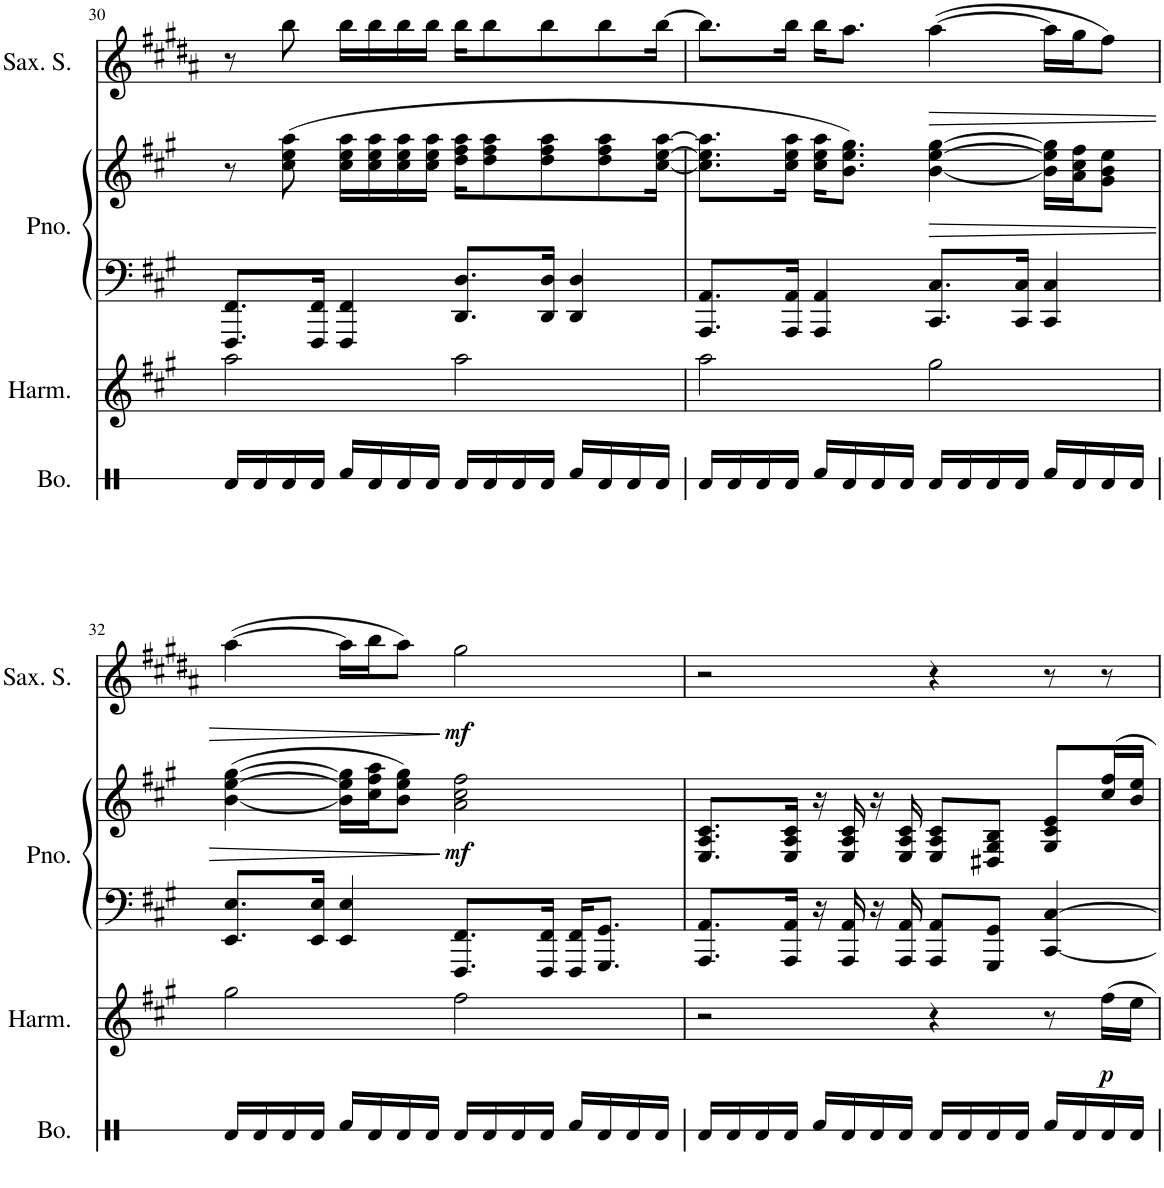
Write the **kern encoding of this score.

**kern	**kern	**dynam	**kern	**kern	**dynam	**kern	**dynam
*part4	*part3	*part3	*part2	*part2	*part2	*part1	*part1
*staff5	*staff4	*staff4	*staff3	*staff2	*staff2/3	*staff1	*staff1
*I"Bongos	*I"Harmonica	*	*I"Piano	*	*	*I"Saxophone Soprano	*
*I'Bo.	*I'Harm.	*	*I'Pno.	*	*	*I'Sax. S.	*
!!LO:PB:g=z
*clefX	*clefG2	*	*clefF4	*clefG2	*	*clefG2	*
*	*	*	*	*	*	*Trd1c2	*
*k[]	*k[f#c#g#]	*	*k[f#c#g#]	*k[f#c#g#]	*	*k[f#c#g#d#a#]	*
*M4/4	*M4/4	*	*M4/4	*M4/4	*	*M4/4	*
=30	=30	=30	=30	=30	=30	=30	=30
16Rd/LL	2aa\	.	8.FFF#/ 8.FF#/L	8r	.	8r	.
16Rd/	.	.	.	.	.	.	.
16Rd/	.	.	.	(8cc#\ 8ee\ 8aa\	.	8bb\	.
16Rd/JJ	.	.	16FFF#/ 16FF#/Jk	.	.	.	.
16Rf/LL	.	.	4FFF#/ 4FF#/	16cc#\ 16ee\ 16aa\LL	.	16bb\LL	.
16Rd/	.	.	.	16cc#\ 16ee\ 16aa\	.	16bb\	.
16Rd/	.	.	.	16cc#\ 16ee\ 16aa\	.	16bb\	.
16Rd/JJ	.	.	.	16cc#\ 16ee\ 16aa\JJ	.	16bb\JJ	.
16Rd/LL	2aa\	.	8.DD/ 8.D/L	16dd\ 16ff#\ 16aa\KL	.	16bb\KL	.
16Rd/	.	.	.	8dd\ 8ff#\ 8aa\	.	8bb\	.
16Rd/	.	.	.	.	.	.	.
16Rd/JJ	.	.	16DD/ 16D/Jk	8dd\ 8ff#\ 8aa\	.	8bb\	.
16Rf/LL	.	.	4DD/ 4D/	.	.	.	.
16Rd/	.	.	.	8dd\ 8ff#\ 8aa\	.	8bb\	.
16Rd/	.	.	.	.	.	.	.
16Rd/JJ	.	.	.	[16cc#\ [16ee\ [16aa\Jk	.	[16bb\Jk	.
=31	=31	=31	=31	=31	=31	=31	=31
16Rd/LL	2aa\	.	8.AAA/ 8.AA/L	8.cc#\] 8.ee\] 8.aa\]L	.	8.bb\L]	.
16Rd/	.	.	.	.	.	.	.
16Rd/	.	.	.	.	.	.	.
16Rd/JJ	.	.	16AAA/ 16AA/Jk	16cc#\ 16ee\ 16aa\Jk	.	16bb\Jk	.
16Rf/LL	.	.	4AAA/ 4AA/	16cc#\ 16ee\ 16aa\KL	.	16bb\KL	.
16Rd/	.	.	.	8.b\ 8.ee\ 8.gg#\J)	.	8.aa#\J	.
16Rd/	.	.	.	.	.	.	.
16Rd/JJ	.	.	.	.	.	.	.
!	!	!	!	!	!LO:HP:b	!	!LO:HP:b
16Rd/LL	2gg#\	.	8.CC#/ 8.C#/L	[4b\ [4ee\ [4gg#\	>	([4aa#\	>
16Rd/	.	.	.	.	.	.	.
16Rd/	.	.	.	.	.	.	.
16Rd/JJ	.	.	16CC#/ 16C#/Jk	.	.	.	.
16Rf/LL	.	.	4CC#/ 4C#/	16b\] 16ee\] 16gg#\]LL	.	16aa#\LL]	.
16Rd/	.	.	.	16a\ 16cc#\ 16ff#\J	.	16gg#\J	.
16Rd/	.	.	.	8g#\ 8b\ 8ee\J	.	8ff#\J)	.
16Rd/JJ	.	.	.	.	.	.	.
!!LO:LB:g=z
=32	=32	=32	=32	=32	=32	=32	=32
16Rd/LL	2gg#\	.	8.EE/ 8.E/L	([4b\ [4ee\ [4gg#\	.	([4aa#\	.
16Rd/	.	.	.	.	.	.	.
16Rd/	.	.	.	.	.	.	.
16Rd/JJ	.	.	16EE/ 16E/Jk	.	.	.	.
16Rf/LL	.	.	4EE/ 4E/	16b\] 16ee\] 16gg#\]LL	.	16aa#\LL]	.
16Rd/	.	.	.	16cc#\ 16ff#\ 16aa\J	.	16bb\J	.
16Rd/	.	.	.	8b\ 8ee\ 8gg#\J)	.	8aa#\J)	.
16Rd/JJ	.	.	.	.	.	.	.
!	!	!	!	!	!LO:DY:n=1:b	!	!LO:DY:n=1:b
16Rd/LL	2ff#\	.	8.FFF#/ 8.FF#/L	2a\ 2cc#\ 2ff#\	] mf	2gg#\	] mf
16Rd/	.	.	.	.	.	.	.
16Rd/	.	.	.	.	.	.	.
16Rd/JJ	.	.	16FFF#/ 16FF#/Jk	.	.	.	.
16Rf/LL	.	.	16FFF#/ 16FF#/KL	.	.	.	.
16Rd/	.	.	8.GGG#/ 8.GG#/J	.	.	.	.
16Rd/	.	.	.	.	.	.	.
16Rd/JJ	.	.	.	.	.	.	.
=33	=33	=33	=33	=33	=33	=33	=33
16Rd/LL	2r	.	8.AAA/ 8.AA/L	8.E/ 8.A/ 8.c#/L	.	2r	.
16Rd/	.	.	.	.	.	.	.
16Rd/	.	.	.	.	.	.	.
16Rd/JJ	.	.	16AAA/ 16AA/Jk	16E/ 16A/ 16c#/Jk	.	.	.
16Rf/LL	.	.	16r	16r	.	.	.
16Rd/	.	.	16AAA/ 16AA/	16E/ 16A/ 16c#/	.	.	.
16Rd/	.	.	16r	16r	.	.	.
16Rd/JJ	.	.	16AAA/ 16AA/	16E/ 16A/ 16c#/	.	.	.
16Rd/LL	4r	.	8AAA/ 8AA/L	8E/ 8A/ 8c#/L	.	4r	.
16Rd/	.	.	.	.	.	.	.
16Rd/	.	.	8GGG#/ 8GG#/J	8D#X/ 8G#/ 8B/J	.	.	.
16Rd/JJ	.	.	.	.	.	.	.
16Rf/LL	8r	.	[4CC#/ [4C#/	8G#/ 8c#/ 8e/L	.	8r	.
16Rd/	.	.	.	.	.	.	.
!	!	!LO:DY:b	!	!	!	!	!
16Rd/	16ff#\LL	p	.	16cc#/ 16ff#/L	.	8r	.
16Rd/JJ	16ee\JJ	.	.	16b/ 16ee/JJ	.	.	.
=	=	=	=	=	=	=	=
*-	*-	*-	*-	*-	*-	*-	*-
